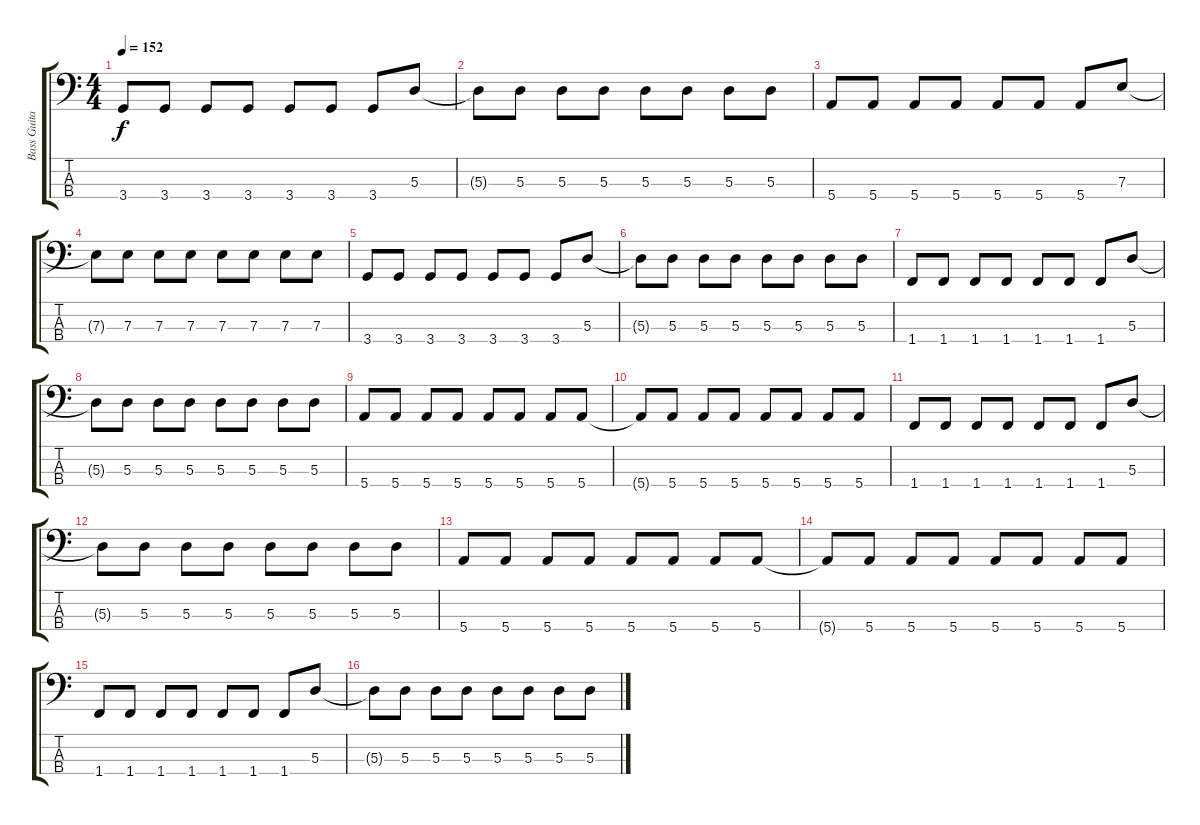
\track ("Bass Guitar" "Bass Guita") {instrument electricbasspick}
\staff {score tabs}
\tuning (G2 D2 A1 E1) {hide}
\ts (4 4)
\tempo 152
\clef f4
\ks c
3.4.8{dy f} 3.4.8 3.4.8 3.4.8 3.4.8 3.4.8 3.4.8 5.3.8 |
5.3{t}.8 5.3.8 5.3.8 5.3.8 5.3.8 5.3.8 5.3.8 5.3.8 |
5.4.8 5.4.8 5.4.8 5.4.8 5.4.8 5.4.8 5.4.8 7.3.8 |
7.3{t}.8 7.3.8 7.3.8 7.3.8 7.3.8 7.3.8 7.3.8 7.3.8 |
3.4.8 3.4.8 3.4.8 3.4.8 3.4.8 3.4.8 3.4.8 5.3.8 |
5.3{t}.8 5.3.8 5.3.8 5.3.8 5.3.8 5.3.8 5.3.8 5.3.8 |
1.4.8 1.4.8 1.4.8 1.4.8 1.4.8 1.4.8 1.4.8 5.3.8 |
5.3{t}.8 5.3.8 5.3.8 5.3.8 5.3.8 5.3.8 5.3.8 5.3.8 |
5.4.8 5.4.8 5.4.8 5.4.8 5.4.8 5.4.8 5.4.8 5.4.8 |
5.4{t}.8 5.4.8 5.4.8 5.4.8 5.4.8 5.4.8 5.4.8 5.4.8 |
1.4.8 1.4.8 1.4.8 1.4.8 1.4.8 1.4.8 1.4.8 5.3.8 |
5.3{t}.8 5.3.8 5.3.8 5.3.8 5.3.8 5.3.8 5.3.8 5.3.8 |
5.4.8 5.4.8 5.4.8 5.4.8 5.4.8 5.4.8 5.4.8 5.4.8 |
5.4{t}.8 5.4.8 5.4.8 5.4.8 5.4.8 5.4.8 5.4.8 5.4.8 |
1.4.8 1.4.8 1.4.8 1.4.8 1.4.8 1.4.8 1.4.8 5.3.8 |
5.3{t}.8 5.3.8 5.3.8 5.3.8 5.3.8 5.3.8 5.3.8 5.3.8
